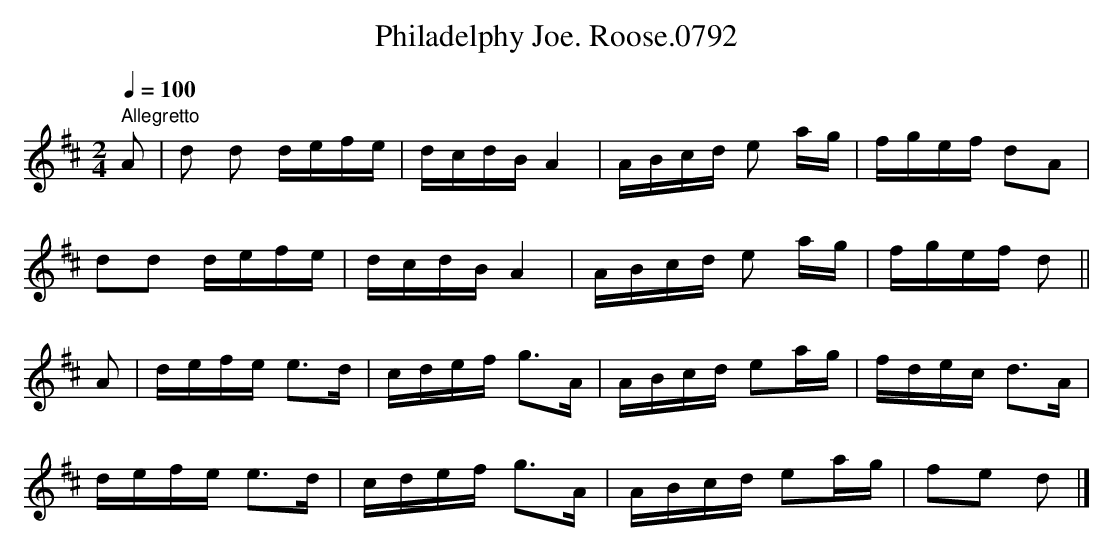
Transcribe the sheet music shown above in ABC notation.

X:1
T:Philadelphy Joe. Roose.0792
M:2/4
L:1/16
Q:1/4=100
K:D
" Allegretto"A2 | d2 d2 defe | dcdB A4| ABcd e2 ag | fgef d2A2 |
d2d2 defe | dcdB A4| ABcd e2 ag | fgef d2||
A2 | defe e3d | cdef g3A | ABcd e2ag | fdec d3A |
defe e3d | cdef g3A | ABcd e2ag | f2e2 d2|]
